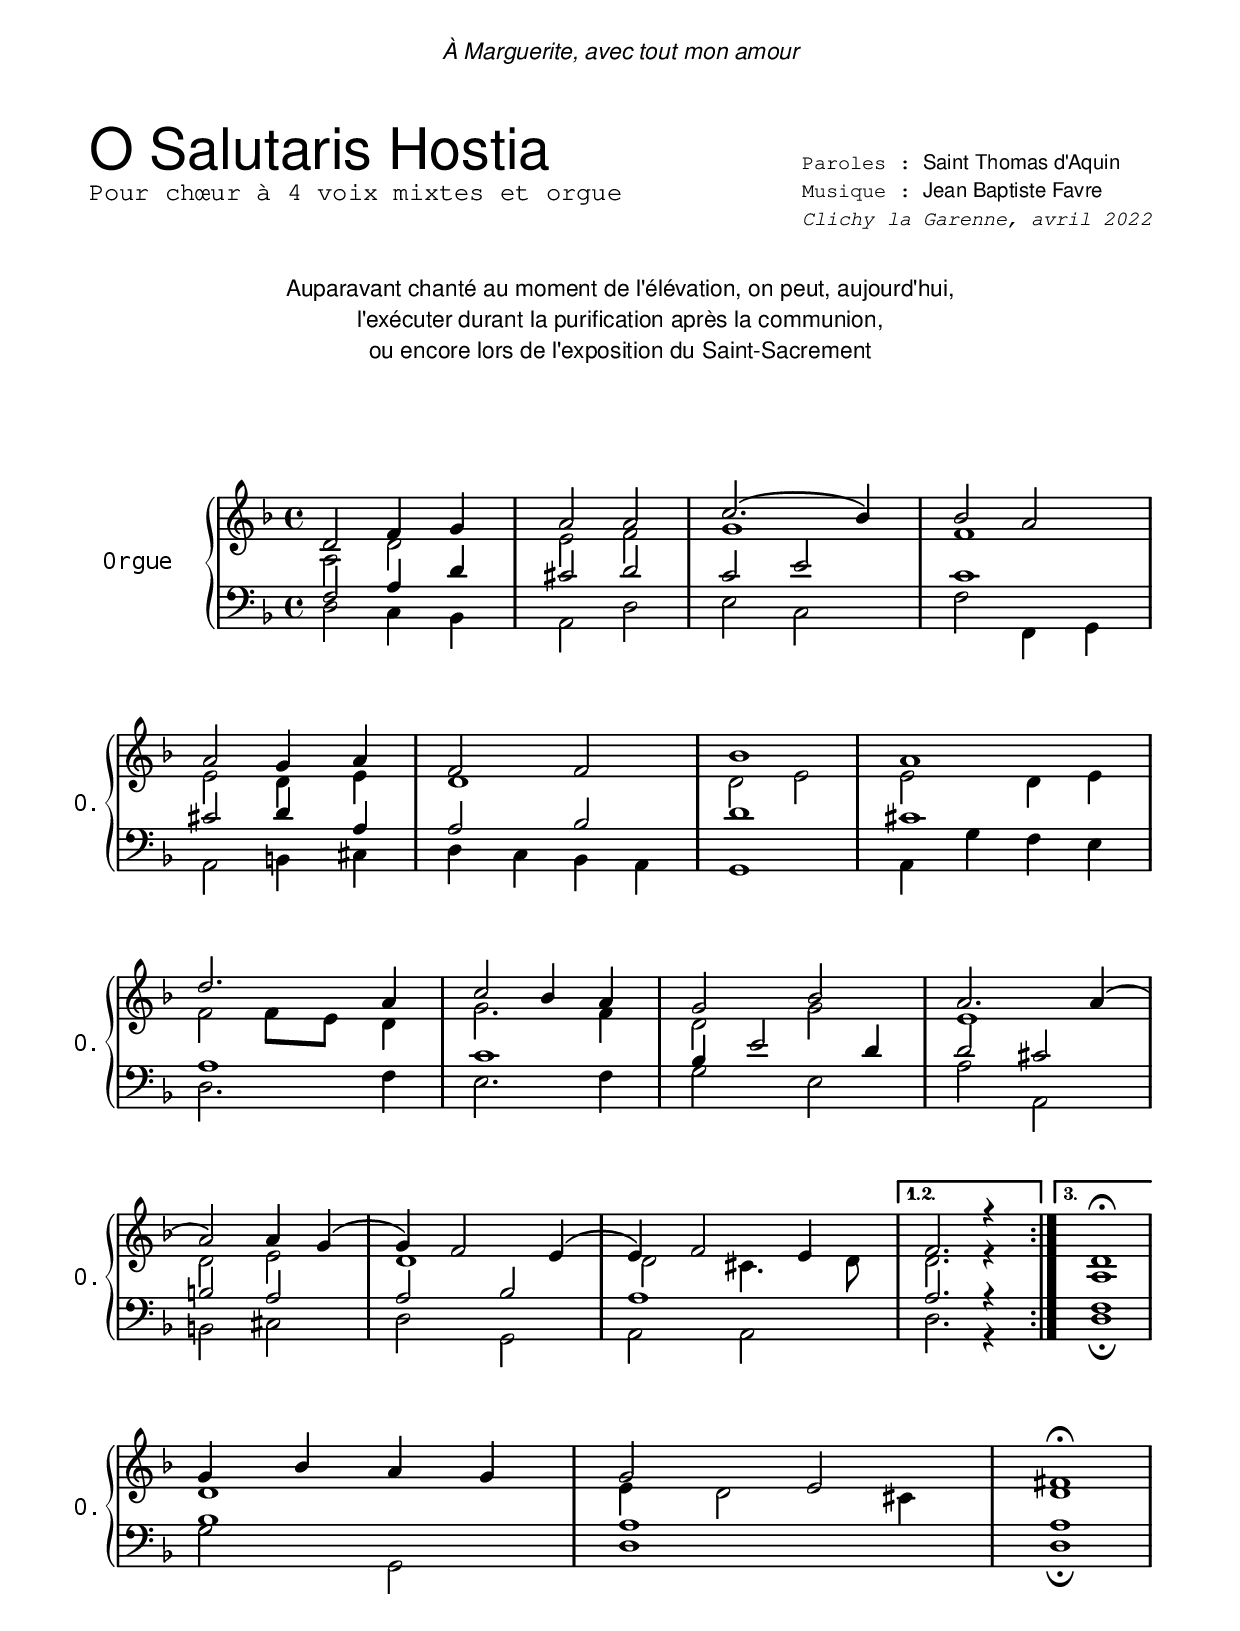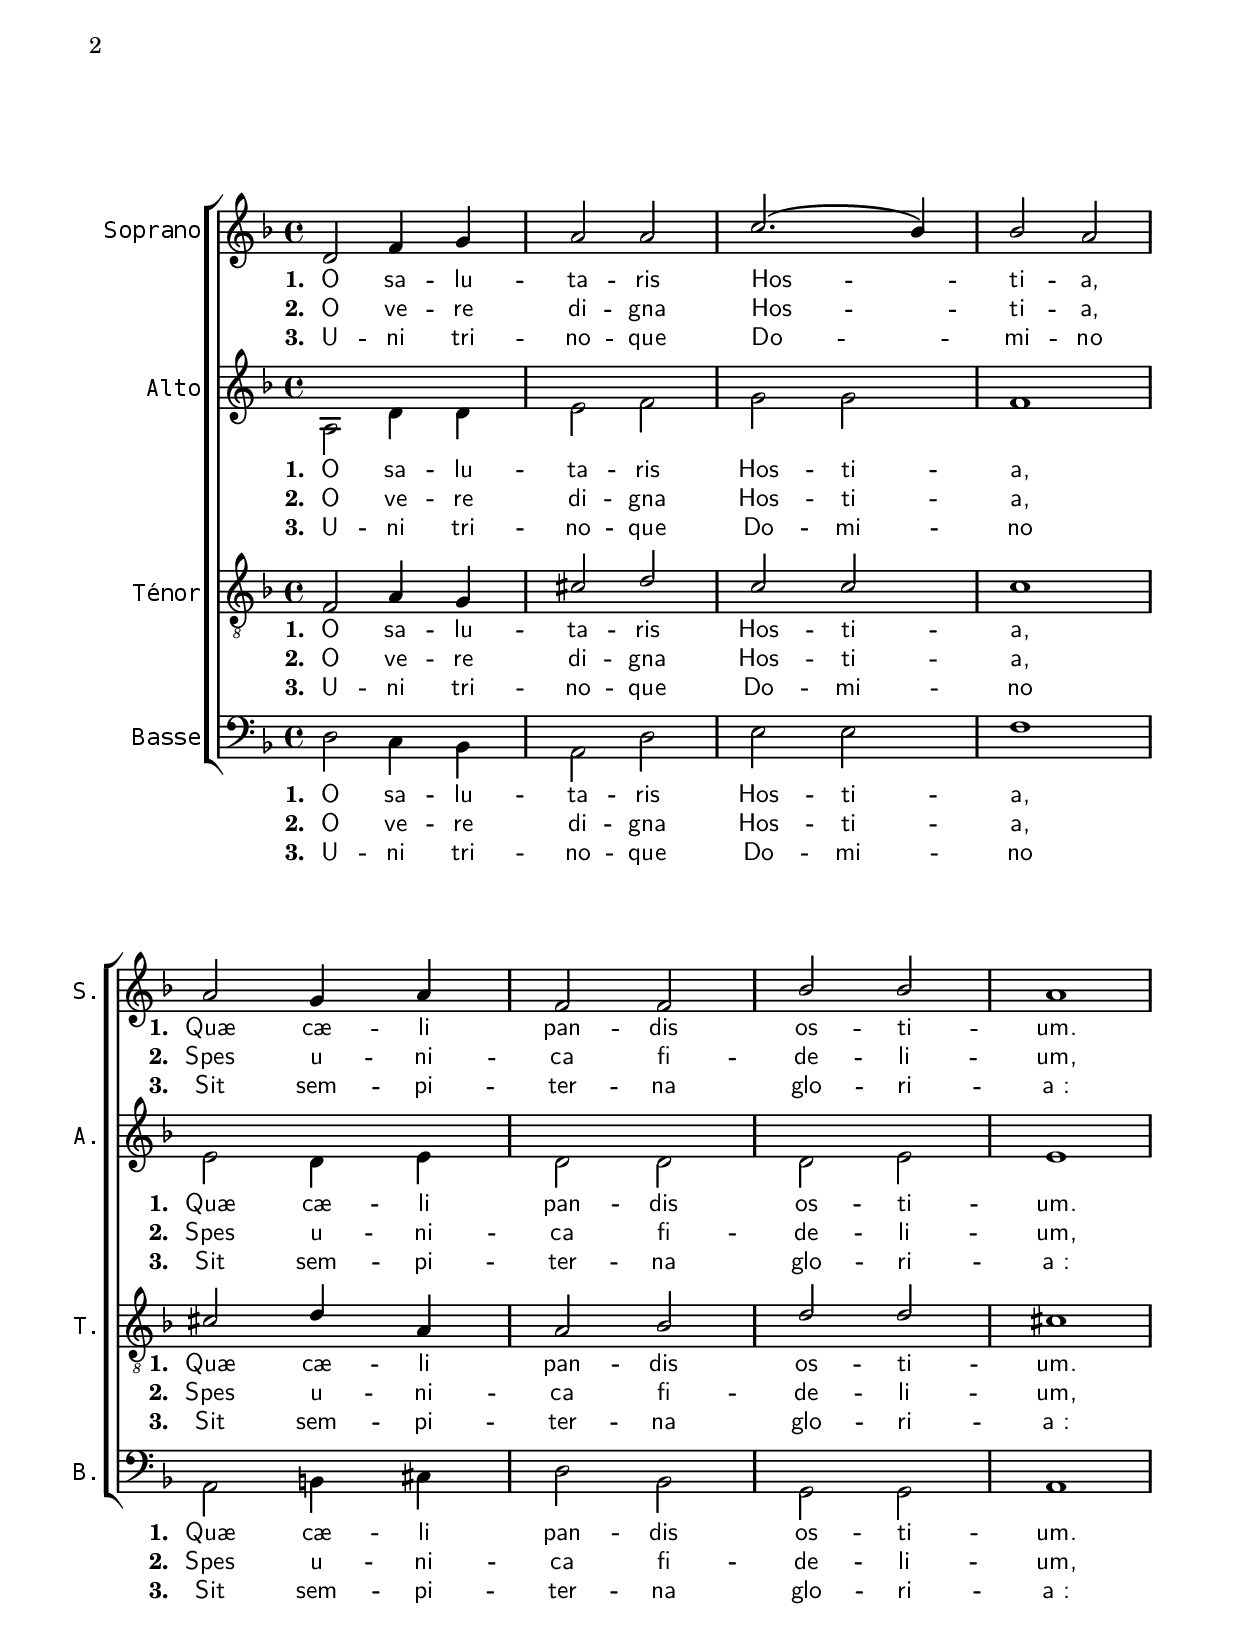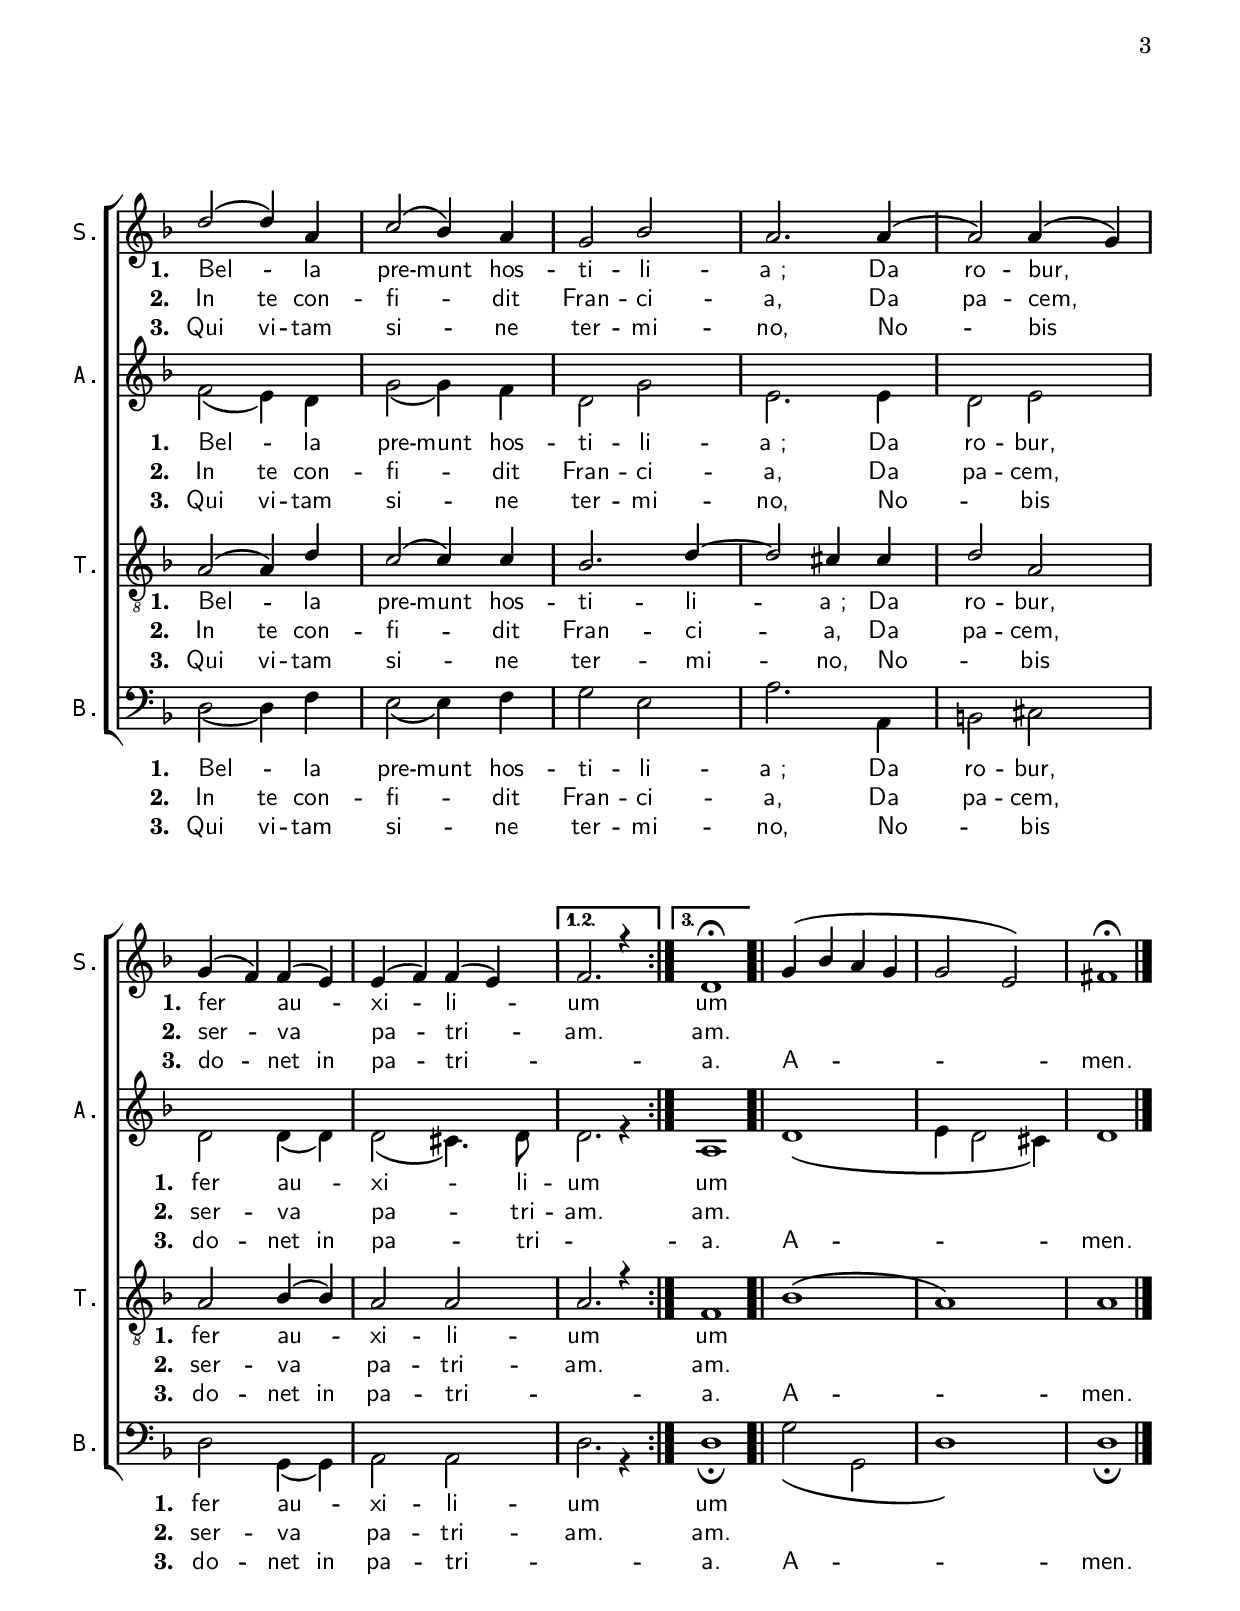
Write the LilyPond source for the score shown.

\version "2.22.0"
\language "english"
\include "gregorian.ly"
\include "../libs/commonFunctions.ily"

\header {
  title = "O Salutaris Hostia"
  subtitle = "Pour chœur à 4 voix mixtes et orgue"
  composer = "Jean Baptiste Favre"
  poet = "Saint Thomas d'Aquin"
  subsubtitle = "Clichy la Garenne, avril 2022"
  dedication = "À Marguerite, avec tout mon amour"
  }

global = {\key d \minor \time 4/4}

sopranosMusic = \relative c' {
  \repeat volta 3 {
    d2 f4 g a2 a c2. (bf4) bf2 a2 \break
    a2 g4 a f2 f bf bf a1 \break
    d2 (d4) a c2 (bf4) a g2 bf a2. a4(
    a2) a4 (g) \break g (f) f (e) e (f) f (e)
    }
  \alternative {
    {f2. r4}
    {d1 \fermata}
    }
  \bar ".|"
  }
sopranosIntroOrgue = \relative c' {
  d2 f4 g a2 a c2. (bf4) bf2 a2 \break
  a2 g4 a f2 f bf1 a \break
  d2. a4 c2 bf4 a g2 bf a2. a4(  \break
  a2) a4 g (g) f2 e4 (e) f2 e4
  }
sopranosMusicOrgue = {
  \repeat volta 3 {
    \sopranosIntroOrgue
    }
  \alternative {
    {f'2. r4}
    {d'1 \fermata}
    }
  \break
  }
sopranosMusicEnd = \relative c'' {
  g4 (bf a g g2 e2) fs1 \fermata \bar "|."
}
sopranosMusicEndOrgue = \relative c'' {
  g4 bf a g g2 e2 fs1 \fermata
}

altosMusic = \relative c' {
  \repeat volta 3 {
    a2 d4 d e2 f g g f1
    e2 d4 e d2 d d e e1
    f2 (e4) d4 g2 (g4) f d2 g e2. e4
    d2 e d d4 (d) d2 (cs4.) d8
    }
  \alternative {
    {d2. r4}
    {a1}
    }
  }
altosIntroOrgue = \relative c' {
  a2 d2 e2 f g1 f
  e2 d4 e d1 d2 e e2 d4 e
  f2 f8 e d4 g2. f4 d2 g e1
  d2 e d1 d2 cs4. d8
  }
altosMusicOrgue = {
  \repeat volta 3 { \altosIntroOrgue }
  \alternative {
    {d'2. r4}
    {a1}
    }
  }
altosMusicEnd = \relative c' {
  d1 (e4 d2 cs4) d1
}
altosMusicEndOrgue = \relative c' {
  d1 e4 d2 cs4 d1
}

tenorsMusic =  \relative c {
  \repeat volta 3 {
    f2 a4 g cs2 d c c c1
    cs2 d4 a a2 bf d d cs1
    a2 (a4) d c2 (c4) c bf2. d4~ d2 cs4 cs4
    d2 a a bf4 (bf) a2 a
    }
  \alternative {
    {a2. r4}
    {f1}
    }
  }
tenorsIntroOrgue =  \relative c {
  f2 a4 d cs2 d c2 e c1
  cs2 d4 a a2 bf d1 cs1
  a1 c1 bf4 e2 d4 d2 cs2
  b2 a a bf a1
  }
tenorsMusicOrgue = {
  \repeat volta 3 { \tenorsIntroOrgue }
  \alternative {
    {a2. r4}
    {f1}
    }
  }
tenorsMusicEnd = \relative c' {
  bf1 (a1) a1
}
tenorsMusicEndOrgue = \relative c' {
  bf1 a1 a1
}

bassesMusic =  \relative c {
  \repeat volta 3 {
    d2 c4 bf a2 d e e f1
    a,2 b4 cs d2 bf g g a1
    d2 (d4) f e2 (e4) f g2 e a2. a,4
    b2 cs d g,4 (g) a2 a
    }
  \alternative {
    {d2. r4}
    {d1 \fermata}
    }
  }
bassesIntroOrgue =  \relative c {
  d2 c4 bf a2 d e2 c f2 f,4 g
  a2 b4 cs d c bf a g1 a4 g' f e
  d2. f4 e2. f4 g2 e a2 a,2
  b2 cs d g, a a
  }
bassesMusicOrgue = {
  \repeat volta 3 { \bassesIntroOrgue }
  \alternative {
    {d2. r4}
    {d1 \fermata}
    }
  }
bassesMusicEnd = \relative c' {
  g2 (g, d'1) d1  \fermata
}
bassesMusicEndOrgue = \relative c' {
  g2 g, d'1 d1  \fermata
}

Lyrics = \lyricmode {
  \set stanza = "1. "
  O sa -- lu -- ta -- ris Hos -- ti -- a,
  \set stanza = "1. "
  Quæ cæ -- li pan -- dis os -- ti -- um.
  \set stanza = "1. "
  Bel -- la
  \set ignoreMelismata = ##t
  pre -- munt
  \set ignoreMelismata = ##f
  hos -- ti -- li -- a&nbsp;;
  \set ignoreMelismata = ##t
  Da ro -- 
  \set ignoreMelismata = ##f
  bur,
  \set stanza = "1. "
  fer au -- xi -- li -- um um
  }
LyricsOne = \lyricmode {
  \set stanza = "2. "
  O ve -- re di -- gna Hos -- ti -- a,
  \set stanza = "2. "
  Spes u -- ni -- ca fi -- de -- li -- um,
  \set ignoreMelismata = ##t
  \set stanza = "2. "
  In te con --
  \set ignoreMelismata = ##f
  fi -- dit Fran -- ci -- a,
  \set ignoreMelismata = ##t
  Da pa --
  \set ignoreMelismata = ##f
  cem,
  \set stanza = "2. "
  ser -- va
  \set ignoreMelismata = ##f
  pa -- tri -- am. am.
  }
LyricsTwo = \lyricmode {
  \set stanza = "3. "
  U -- ni tri -- no -- que Do -- mi -- no
  \set stanza = "3. "
  Sit sem -- pi -- ter -- na glo -- ri -- a&nbsp;:
  \set ignoreMelismata = ##t 
  \set stanza = "3. "
  Qui vi -- tam
  \set ignoreMelismata = ##f
  si -- ne ter -- mi -- no,
  \set ignoreMelismata = ##t
  No --
  \set ignoreMelismata = ##f
  _ bis
  \set stanza = "3. "
  do --
  \set ignoreMelismata = ##t
  net in
  \set ignoreMelismata = ##f
  pa -- tri -- _ a.
  }
LyricsEnd = \lyricmode {
  A -- men.
  }

%%%%%%%%%%%%%%%%%%%%%%%%%%%%%%%%%%%%%%%%%%%%
%%%%%          DRAW PARTITION          %%%%%
%%%%%%%%%%%%%%%%%%%%%%%%%%%%%%%%%%%%%%%%%%%%
scoreHeaders = \header {
  title = ##f
  subtitle = ##f
  composer = ##f
  poet = ##f
  subsubtitle = ##f
  dedication = ##f
  }
scorePaper = \paper {
    left-margin = 1.5\cm
    right-margin = 1.5\cm
    top-margin = 1.5\cm
    bottom-margin = 1.5\cm
    two-sided = ##f
    oddFooterMarkup = {}
    #(include-special-characters)

    markup-system-spacing = #'((basic-distance . 30)
       (stretchability . 500))
    system-system-spacing = #'((basic-distance . 20)
       (stretchability . 500))
    top-system-spacing = #'((basic-distance . 10)
                            (padding . 10)
                            (stretchability . 1000))
    bookTitleMarkup = \markup {
      \column {
        \fill-line { \italic \sans \fromproperty #'header:dedication }
        \vspace #2
        \columns {
          \fill-line {
            \column {
              \line {
                \left-column {
                  \fontsize #8 \sans \fromproperty #'header:title
                  \fontsize #1 \typewriter \fromproperty #'header:subtitle
                }
              }
            }
            \column {
              \line {
                \fontsize #-1
                \left-column {
                  \line { \concat { \typewriter "Paroles&nbsp;:&nbsp;" \sans \fromproperty #'header:poet \bold " " } }
                  \line { \concat { \typewriter "Musique&nbsp;:&nbsp;" \sans \fromproperty #'header:composer \bold " " } }
                  \typewriter \italic \fromproperty #'header:subsubtitle
                }
              }
            }
          }
        }
      }
    }
  }
AllScoreLayout = \layout {
      ragged-last = ##f
      ragged-last-bottom = ##t
      short-indent = 0.5\cm
      indent = 2.2\cm
      \override LyricText #'font-name = #"Latin Modern Sans"
      \override Score.RehearsalMark.font-family = #'typewriter
      \context {
        \Score
        \override StaffGrouper.staff-staff-spacing.padding = #0
        \override StaffGrouper.staff-staff-spacing.basic-distance = #1
      }
      \context {
        \Staff
        \RemoveEmptyStaves
        \override InstrumentName #'font-name = #"Monospace Regular"
      }
      \context {
        \PianoStaff
        \RemoveEmptyStaves
        \override InstrumentName #'font-name = #"Monospace Regular"
      }
      \context {
        \ChoirStaff
        \RemoveEmptyStaves
        \override InstrumentName #'font-name = #"Monospace Regular"
      }
  }
%%%%%%%%%%%%%%%%%%%%%%%%%%%%%%%%%%%%%%%%%%%%%%%%%%%%%%%%%%%%%%%%%%%
%%%%%%%%%%%%%%%%%%%          Antienne          %%%%%%%%%%%%%%%%%%%%
%%%%%%%%%%%%%%%%%%%%%%%%%%%%%%%%%%%%%%%%%%%%%%%%%%%%%%%%%%%%%%%%%%%
% PDF output
\book {
  \scorePaper
  \markup {
    \vspace #2
    \fill-line
    {
      \sans \center-column {
        "Auparavant chanté au moment de l'élévation, on peut, aujourd'hui,"
        "l'exécuter durant la purification après la communion,"
        "ou encore lors de l'exposition du Saint-Sacrement"
      }
    }
  }
  \score {
    {
      <<
        \new PianoStaff \with {
          instrumentName = "Orgue"
          shortInstrumentName = "O."
        }
        <<
          \new Staff
          <<
            \clef "treble"
            \new Voice = "melody" { \global \voiceOne
                         \sopranosMusicOrgue \sopranosMusicEndOrgue
            }
            \new Voice { \global \voiceTwo
                         \altosMusicOrgue \altosMusicEndOrgue
            }
          >>
          \new Staff
          <<
            \clef "bass"
            \new Voice { \global \voiceThree
                         \tenorsMusicOrgue \tenorsMusicEndOrgue
            }
            \new Voice { \global \voiceFour
                         \bassesMusicOrgue \bassesMusicEndOrgue
            }
          >>
        >>
      >>
    }
    \AllScoreLayout
    \scoreHeaders
  }
  \pageBreak
  \score {
    {
      <<
        \new ChoirStaff
        <<
          \new Staff \with {
            \override InstrumentName.self-alignment-X = #RIGHT
            instrumentName = "Soprano"
            shortInstrumentName = "S."
          }
          <<
            \clef "treble"
            \new Voice = "soprano" { \global \voiceOne
                                     \sopranosMusic \sopranosMusicEnd
            }
          >>
          \new Lyrics \lyricsto "soprano" { \Lyrics }
          \new Lyrics \lyricsto "soprano" { \LyricsOne }
          \new Lyrics \lyricsto "soprano" { \LyricsTwo \LyricsEnd }
          \new Staff \with {
            \override InstrumentName.self-alignment-X = #RIGHT
            instrumentName = "Alto"
            shortInstrumentName = "A."
          }
          <<
            \new Voice = "alto" { \global \voiceTwo
                         \altosMusic \altosMusicEnd
            }
          >>
          \new Lyrics \lyricsto "alto" { \Lyrics }
          \new Lyrics \lyricsto "alto" { \LyricsOne }
          \new Lyrics \lyricsto "alto" { \LyricsTwo \LyricsEnd }
          \new Staff \with {
            \override InstrumentName.self-alignment-X = #RIGHT
            instrumentName = "Ténor"
            shortInstrumentName = "T."
          }
          <<
            \clef "treble_8"
            \new Voice = "tenor" { \global \voiceThree
                         \tenorsMusic \tenorsMusicEnd
            }
          >>
          \new Lyrics \lyricsto "tenor" { \Lyrics }
          \new Lyrics \lyricsto "tenor" { \LyricsOne }
          \new Lyrics \lyricsto "tenor" { \LyricsTwo \LyricsEnd }
          \new Staff \with {
            \override InstrumentName.self-alignment-X = #RIGHT
            instrumentName = "Basse"
            shortInstrumentName = "B."
          }
          <<
            \clef "bass"
            \new Voice = "basse" { \global \voiceFour
                         \bassesMusic \bassesMusicEnd
            }
          >>
          \new Lyrics \lyricsto "basse" { \Lyrics }
          \new Lyrics \lyricsto "basse" { \LyricsOne }
          \new Lyrics \lyricsto "basse" { \LyricsTwo \LyricsEnd }
        >>
      >>
    }
    \AllScoreLayout
    \scoreHeaders
  }
}
% MIDI output
\score {
  {
    <<
      \new PianoStaff \with {
        midiInstrument = "piccolo"  % Pipe Organ
        %midiInstrument = "flute"    % Grand plein jeu
        %midiInstrument = "recorder" % Principaux 8 4
        midiMinimumVolume = #0.6
        midiMaximumVolume = #0.8
      }
      <<
        \new Staff
        <<
          \clef "treble"
          \new Voice { \global
                       \sopranosIntroOrgue d'2. r4
          }
          \new Voice { \global
                       \altosIntroOrgue a2. r4
          }
        >>
        \new Staff
        <<
          \clef "bass"
          \new Voice { \global
                       \tenorsIntroOrgue f2. r4
          }
          \new Voice { \global
                       \bassesIntroOrgue d2. r4
          }
        >>
      >>
      \new PianoStaff \with {
        %midiInstrument = "piccolo"  % Pipe Organ
        midiInstrument = "flute"    % Grand plein jeu
        %midiInstrument = "recorder" % Principaux 8 4
        midiMinimumVolume = #0.5
        midiMaximumVolume = #0.7
      }
      <<
        \new Staff
        <<
          \clef "treble"
          \new Voice { \global
                       \sopranosIntroOrgue d'2. r4
          }
          \new Voice { \global
                       \altosIntroOrgue a2. r4
          }
        >>
        \new Staff
        <<
          \clef "bass"
          \new Voice { \global
                       \tenorsIntroOrgue f2. r4
          }
          \new Voice { \global
                       \bassesIntroOrgue d2. r4
          }
        >>
      >>
      \new PianoStaff \with {
        %midiInstrument = "piccolo"  % Pipe Organ
        %midiInstrument = "flute"    % Grand plein jeu
        midiInstrument = "recorder" % Principaux 8 4
        midiMinimumVolume = #0.4
        midiMaximumVolume = #0.6
      }
      <<
        \new Staff
        <<
          \clef "treble"
          \new Voice { \global
                       \sopranosIntroOrgue d'1
                       \unfoldRepeats \sopranosMusicOrgue \sopranosMusicEndOrgue
          }
          \new Voice { \global
                       \altosIntroOrgue a1
                       \unfoldRepeats \altosMusicOrgue \altosMusicEndOrgue
          }
        >>
        \new Staff
        <<
          \clef "bass"
          \new Voice { \global
                       \tenorsIntroOrgue f1
                       \unfoldRepeats \tenorsMusicOrgue \tenorsMusicEndOrgue
          }
          \new Voice { \global
                       \bassesIntroOrgue d1
                       \unfoldRepeats \bassesMusicOrgue \bassesMusicEndOrgue
          }
        >>
      >>
    >>
  }
  \midi{
    % per voice midi output, using Staff level midiInstrument
    \context {
      \Staff
      \remove "Staff_performer"
    }
    \context {
      \Voice
      \consists "Staff_performer"
    }
    \tempo 4 = 80
  }
}
